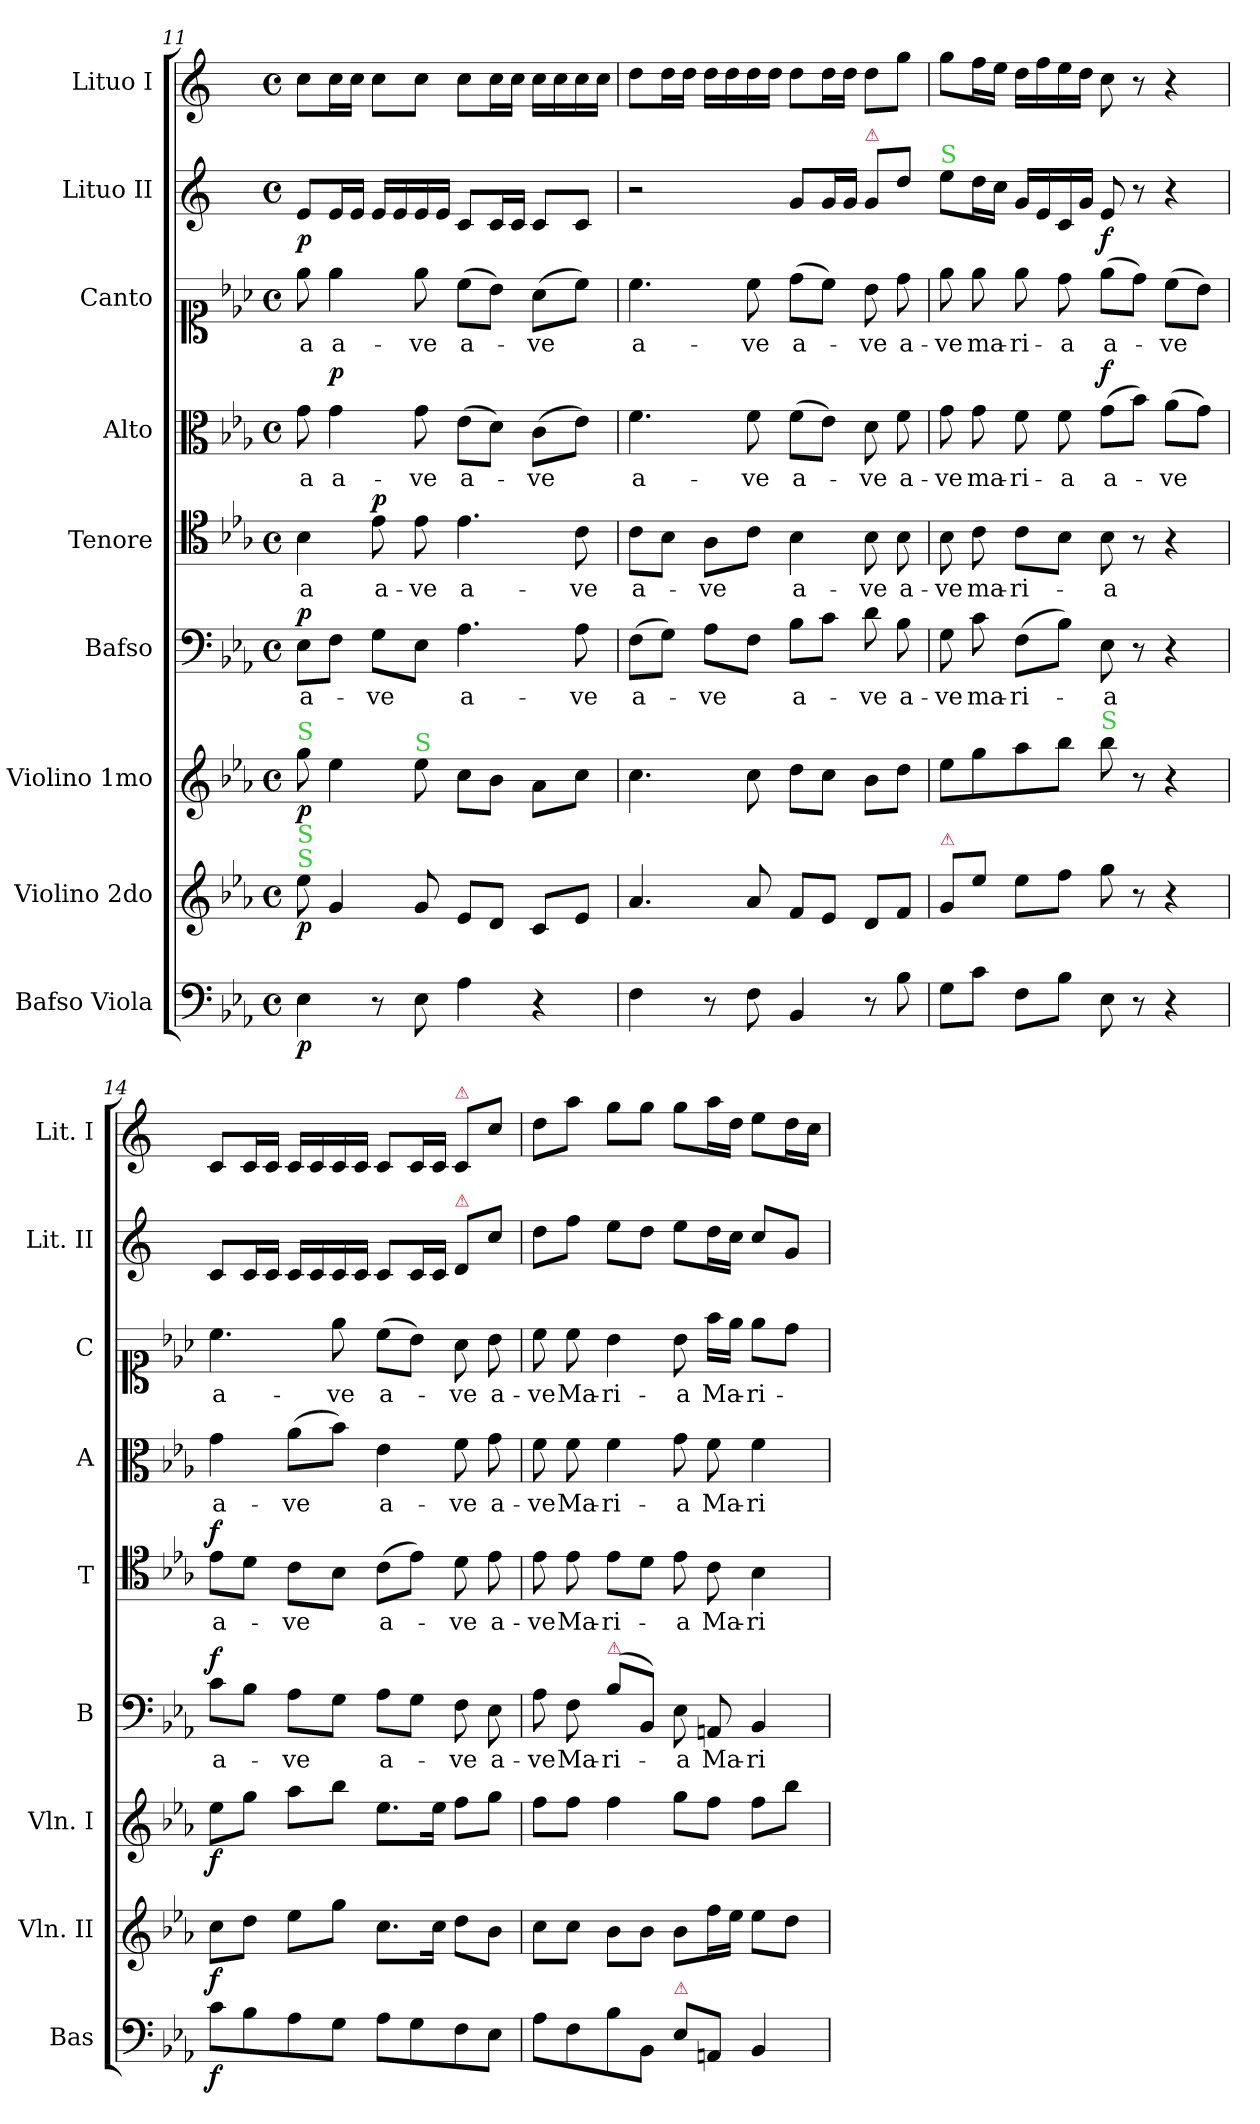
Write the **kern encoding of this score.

**kern	**dynam	**kern	**dynam	**kern	**dynam	**kern	**text	**dynam	**kern	**text	**dynam	**kern	**text	**dynam	**kern	**text	**dynam	**kern	**kern
*part9	*part9	*part8	*part8	*part7	*part7	*part6	*part6	*part6	*part5	*part5	*part5	*part4	*part4	*part4	*part3	*part3	*part3	*part2	*part1
*staff9	*staff9	*staff8	*staff8	*staff7	*staff7	*staff6	*staff6	*staff6	*staff5	*staff5	*staff5	*staff4	*staff4	*staff4	*staff3	*staff3	*staff3	*staff2	*staff1
*I"Bafso Viola	*	*I"Violino 2do	*	*I"Violino 1mo	*	*I"Bafso	*	*	*I"Tenore	*	*	*I"Alto	*	*	*I"Canto	*	*	*I"Lituo II	*I"Lituo I
*I'Bas	*	*I'Vln. II	*	*I'Vln. I	*	*I'B	*	*	*I'T	*	*	*I'A	*	*	*I'C	*	*	*I'Lit. II	*I'Lit. I
*clefF4	*	*clefG2	*	*clefG2	*	*clefF4	*	*	*clefC4	*	*	*clefC3	*	*	*clefC1	*	*	*clefG2	*clefG2
*	*	*	*	*	*	*	*	*	*	*	*	*	*	*	*	*	*	*ITrd-2c-3	*ITrd-2c-3
*k[b-e-a-]	*	*k[b-e-a-]	*	*k[b-e-a-]	*	*k[b-e-a-]	*	*	*k[b-e-a-]	*	*	*k[b-e-a-]	*	*	*k[b-e-a-]	*	*	*k[b-e-a-]	*k[b-e-a-]
*M4/4	*	*M4/4	*	*M4/4	*	*M4/4	*	*	*M4/4	*	*	*M4/4	*	*	*M4/4	*	*	*M4/4	*M4/4
*met(c)	*	*met(c)	*	*met(c)	*	*met(c)	*	*	*met(c)	*	*	*met(c)	*	*	*met(c)	*	*	*met(c)	*met(c)
=11	=11	=11	=11	=11	=11	=11	=11	=11	=11	=11	=11	=11	=11	=11	=11	=11	=11	=11	=11
!	!	!	!	!LO:TX:a:color=limegreen:t=S	!	!	!	!	!	!	!	!	!	!	!	!	!	!	!
!	!	!LO:TX:a:color=limegreen:t=S	!	!	!	!	!	!	!	!	!	!	!	!	!	!	!	!	!
!	!	!LO:TX:a:color=limegreen:t=S	!	!	!	!	!	!	!	!	!	!	!	!	!	!	!	!	!
!	!	!	!LO:DY:b	!	!LO:DY:b	!	!	!LO:DY:a	!	!	!	!	!	!	!	!	!LO:DY:b	!	!
4E-\	p	8ee-\	p	8gg\	p	8E-\L	a-	p	4B-\	-a	.	8g\	-a	.	8ee-\	-a	p	8g/L	8ee-\L
!	!	!	!	!	!	!	!	!	!	!	!	!	!	!LO:DY:a	!	!	!	!	!
.	.	4g/	.	4ee-\	.	8F\J	.	.	.	.	.	4g\	a-	p	4ee-\	a-	.	16g/L	16ee-\L
.	.	.	.	.	.	.	.	.	.	.	.	.	.	.	.	.	.	16g/JJ	16ee-\JJ
!	!	!	!	!	!	!	!	!	!	!	!LO:DY:b	!	!	!	!	!	!	!	!
8r	.	.	.	.	.	8G\L	-ve	.	8e-\	a-	p	.	.	.	.	.	.	16g/LL	8ee-\L
.	.	.	.	.	.	.	.	.	.	.	.	.	.	.	.	.	.	16g/	.
!	!	!	!	!LO:TX:a:color=limegreen:t=S	!	!	!	!	!	!	!	!	!	!	!	!	!	!	!
8E-\	.	8g/	.	8ee-\	.	8E-\J	.	.	8e-\	-ve	.	8g\	-ve	.	8ee-\	-ve	.	16g/	8ee-\J
.	.	.	.	.	.	.	.	.	.	.	.	.	.	.	.	.	.	16g/JJ	.
!	!	!	!	!	!	!	!	!	!	!LO:LY:i	!	!	!	!	!	!	!	!	!
4A-\	.	8e-/L	.	8cc\L	.	4.A-\	a-	.	4.e-\	a-	.	(8e-\L	a-	.	(8cc\L	a-	.	8e-/L	8ee-\L
.	.	8d/J	.	8b-\J	.	.	.	.	.	.	.	8d\J)	.	.	8b-\J)	.	.	16e-/L	16ee-\L
.	.	.	.	.	.	.	.	.	.	.	.	.	.	.	.	.	.	16e-/JJ	16ee-\JJ
4r	.	8c/L	.	8a-\L	.	.	.	.	.	.	.	(8c\L	-ve	.	(8a-\L	-ve	.	8e-/L	16ee-\LL
.	.	.	.	.	.	.	.	.	.	.	.	.	.	.	.	.	.	.	16ee-\
!	!	!	!	!	!	!	!	!	!	!LO:LY:i	!	!	!	!	!	!	!	!	!
.	.	8e-/J	.	8cc\J	.	8A-\	-ve	.	8c\	-ve	.	8e-\J)	.	.	8cc\J)	.	.	8e-/J	16ee-\
.	.	.	.	.	.	.	.	.	.	.	.	.	.	.	.	.	.	.	16ee-\JJ
=12	=12	=12	=12	=12	=12	=12	=12	=12	=12	=12	=12	=12	=12	=12	=12	=12	=12	=12	=12
4F\	.	4.a-/	.	4.cc\	.	(8F\L	a-	.	8c\L	a-	.	4.f\	a-	.	4.cc\	a-	.	2r	8ff\L
.	.	.	.	.	.	8G\J)	.	.	8B-\J	.	.	.	.	.	.	.	.	.	16ff\L
.	.	.	.	.	.	.	.	.	.	.	.	.	.	.	.	.	.	.	16ff\JJ
8r	.	.	.	.	.	8A-\L	-ve	.	8A-\L	-ve	.	.	.	.	.	.	.	.	16ff\LL
.	.	.	.	.	.	.	.	.	.	.	.	.	.	.	.	.	.	.	16ff\
8F\	.	8a-/	.	8cc\	.	8F\J	.	.	8c\J	.	.	8f\	-ve	.	8cc\	-ve	.	.	16ff\
.	.	.	.	.	.	.	.	.	.	.	.	.	.	.	.	.	.	.	16ff\JJ
4BB-/	.	8f/L	.	8dd\L	.	8B-\L	a-	.	4B-\	a-	.	(8f\L	a-	.	(8dd\L	a-	.	8b-/L	8ff\L
.	.	8e-/J	.	8cc\J	.	8c\J	.	.	.	.	.	8e-\J)	.	.	8cc\J)	.	.	16b-/L	16ff\L
.	.	.	.	.	.	.	.	.	.	.	.	.	.	.	.	.	.	16b-/JJ	16ff\JJ
!	!	!	!	!	!	!	!	!	!	!	!	!	!	!	!	!	!	!LO:TX:a:color=crimson:t=⚠	!
8r	.	8d/L	.	8b-\L	.	8d\	-ve	.	8B-\	-ve	.	8d\	-ve	.	8b-\	-ve	.	8b-/L	8ff\L
8B-\	.	8f/J	.	8dd\J	.	8B-\	a-	.	8B-\	a-	.	8f\	a-	.	8dd\	a-	.	8ff\J	8bb-\J
=13	=13	=13	=13	=13	=13	=13	=13	=13	=13	=13	=13	=13	=13	=13	=13	=13	=13	=13-	=13
!	!	!	!	!	!	!	!	!	!	!	!	!	!	!	!	!	!	!LO:TX:a:color=limegreen:t=S	!
!	!	!LO:TX:a:color=crimson:t=⚠	!	!	!	!	!	!	!	!	!	!	!	!	!	!	!	!	!
8G\L	.	8g/L	.	8ee-\L	.	8G\	-ve	.	8B-\	-ve	.	8g\	-ve	.	8ee-\	-ve	.	8gg\L	8bb-\L
8c\J	.	8ee-\J	.	8gg\	.	8c\	ma-	.	8c\	ma-	.	8g\	ma-	.	8ee-\	ma-	.	16ff\L	16aa-\L
.	.	.	.	.	.	.	.	.	.	.	.	.	.	.	.	.	.	16ee-\JJ	16gg\JJ
8F\L	.	8ee-\L	.	8aa-\	.	(8F\L	-ri-	.	8c\L	-ri-	.	8f\	-ri-	.	8ee-\	-ri-	.	16b-/LL	16ff\LL
.	.	.	.	.	.	.	.	.	.	.	.	.	.	.	.	.	.	16g/	16aa-\
8B-\J	.	8ff\J	.	8bb-\J	.	8B-\J)	.	.	8B-\J	.	.	8f\	-a	.	8dd\	-a	.	16e-/	16gg\
.	.	.	.	.	.	.	.	.	.	.	.	.	.	.	.	.	.	16b-/JJ	16ff\JJ
!	!	!	!	!LO:TX:a:color=limegreen:t=S	!	!	!	!	!	!	!	!	!	!	!	!	!	!	!
!	!	!	!	!	!	!	!	!	!	!	!	!	!	!LO:DY:b	!	!	!LO:DY:b	!	!
8E-\	.	8gg\	.	8bb-\	.	8E-\	-a	.	8B-\	-a	.	(8g\L	a-	f	(8ee-\L	a-	f	8g/	8ee-\
8r	.	8r	.	8r	.	8r	.	.	8r	.	.	8b-\J)	.	.	8dd\J)	.	.	8r	8r
4r	.	4r	.	4r	.	4r	.	.	4r	.	.	(8a-\L	-ve	.	(8cc\L	-ve	.	4r	4r
.	.	.	.	.	.	.	.	.	.	.	.	8g\J)	.	.	8b-\J)	.	.	.	.
=14	=14	=14	=14	=14	=14	=14	=14	=14	=14	=14	=14	=14	=14	=14	=14	=14	=14	=14	=14
!	!	!	!LO:DY:b	!	!LO:DY:b	!	!	!LO:DY:b	!	!	!LO:DY:b	!	!	!	!	!	!	!	!
8c\L	f	8cc\L	f	8ee-\L	f	8c\L	a-	f	8e-\L	a-	f	4g\	a-	.	4.cc\	a-	.	8e-/L	8e-/L
8B-\	.	8dd\J	.	8gg\J	.	8B-\J	.	.	8d\J	.	.	.	.	.	.	.	.	16e-/L	16e-/L
.	.	.	.	.	.	.	.	.	.	.	.	.	.	.	.	.	.	16e-/JJ	16e-/JJ
8A-\	.	8ee-\L	.	8aa-\L	.	8A-\L	-ve	.	8c\L	-ve	.	(8a-\L	-ve	.	.	.	.	16e-/LL	16e-/LL
.	.	.	.	.	.	.	.	.	.	.	.	.	.	.	.	.	.	16e-/	16e-/
8G\J	.	8gg\J	.	8bb-\J	.	8G\J	.	.	8B-\J	.	.	8b-\J)	.	.	8ee-\	-ve	.	16e-/	16e-/
.	.	.	.	.	.	.	.	.	.	.	.	.	.	.	.	.	.	16e-/JJ	16e-/JJ
8A-\L	.	8.cc\L	.	8.ee-\L	.	8A-\L	a-	.	(8c\L	a-	.	4e-\	a-	.	(8cc\L	a-	.	8e-/L	8e-/L
8G\	.	.	.	.	.	8G\J	.	.	8e-\J)	.	.	.	.	.	8b-\J)	.	.	16e-/L	16e-/L
.	.	16cc\Jk	.	16ee-\Jk	.	.	.	.	.	.	.	.	.	.	.	.	.	16e-/JJ	16e-/JJ
!	!	!	!	!	!	!	!	!	!	!	!	!	!	!	!	!	!	!	!LO:TX:a:color=crimson:t=⚠
!	!	!	!	!	!	!	!	!	!	!	!	!	!	!	!	!	!	!LO:TX:a:color=crimson:t=⚠	!
8F\	.	8dd\L	.	8ff\L	.	8F\	-ve	.	8d\	-ve	.	8f\	-ve	.	8a-\	-ve	.	8f/L	8e-/L
8E-\J	.	8b-\J	.	8gg\J	.	8E-\	a-	.	8e-\	a-	.	8g\	a-	.	8b-\	a-	.	8ee-\J	8ee-\J
=15	=15	=15	=15	=15	=15	=15	=15	=15	=15	=15	=15	=15	=15	=15	=15	=15	=15	=15	=15
8A-\L	.	8cc\L	.	8ff\L	.	8A-\	-ve	.	8e-\	-ve	.	8f\	-ve	.	8cc\	-ve	.	8ff\L	8ff\L
8F\	.	8cc\J	.	8ff\J	.	8F\	Ma-	.	8e-\	Ma-	.	8f\	Ma-	.	8cc\	Ma-	.	8aa-\J	8ccc\J
!	!	!	!	!	!	!LO:TX:a:color=crimson:t=⚠	!	!	!	!	!	!	!	!	!	!	!	!	!
8B-\	.	8b-\L	.	4ff\	.	(8B-\L	-ri-	.	8e-\L	-ri-	.	4f\	-ri-	.	4b-\	-ri-	.	8gg\L	8bb-\L
8BB-/J	.	8b-\J	.	.	.	8BB-/J)	.	.	8d\J	.	.	.	.	.	.	.	.	8ff\J	8bb-\J
!LO:TX:a:color=crimson:t=⚠	!	!	!	!	!	!	!	!	!	!	!	!	!	!	!	!	!	!	!
8E-\L	.	8b-\L	.	8gg\L	.	8E-\	-a	.	8e-\	-a	.	8g\	-a	.	8b-\	-a	.	8gg\L	8bb-\L
8AAn/J	.	16ff\L	.	8ff\J	.	8AAn/	Ma-	.	8c\	Ma-	.	8f\	Ma-	.	16ff\LL	Ma-	.	16ff\L	16ccc\L
.	.	16ee-\JJ	.	.	.	.	.	.	.	.	.	.	.	.	16ee-\JJ	.	.	16ee-\JJ	16ff\JJ
4BB-/	.	8ee-\L	.	8ff\L	.	4BB-/	-ri-	.	4B-\	-ri-	.	4f\	-ri-	.	8ee-\L	-ri-	.	8ee-/L	8gg\L
.	.	8dd\J	.	8bb-\J	.	.	.	.	.	.	.	.	.	.	8dd\J	.	.	8b-/J	16ff\L
.	.	.	.	.	.	.	.	.	.	.	.	.	.	.	.	.	.	.	16ee-\JJ
=	=	=	=	=	=	=	=	=	=	=	=	=	=	=	=	=	=	=	=
*-	*-	*-	*-	*-	*-	*-	*-	*-	*-	*-	*-	*-	*-	*-	*-	*-	*-	*-	*-
